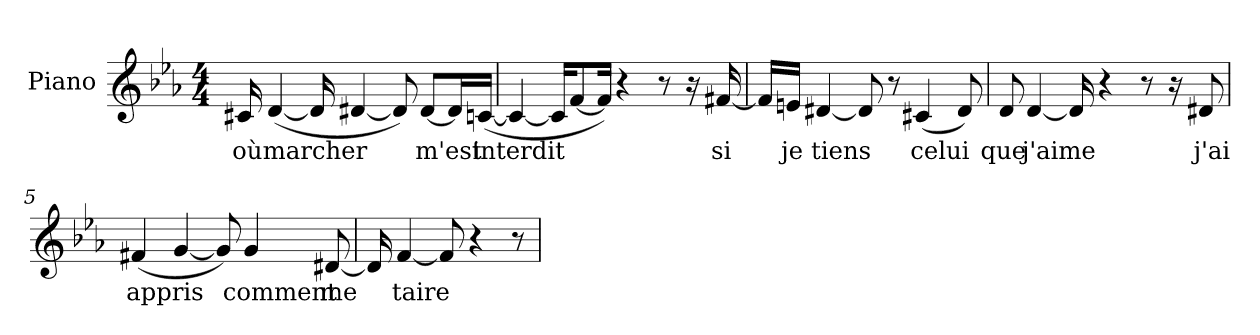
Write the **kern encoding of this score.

**kern	**text
*part1	*part1
*staff1	*staff1
*I"Piano	*
*I'Pno	*
*clefG2	*
*k[b-e-a-]	*
*c:	*
*M4/4	*
*MM129	*
=1	=1
16c#	où
([4d	marcher
16d]	.
[4d#	.
8d#])	.
[8d#/L	m'est
16d#/L]	.
([16c/JJ	interdit
=2	=2
4c_	.
16c/KL]	.
[8f/	.
16f/Jk])	.
4r	.
8r	.
16r	.
[16f#	si
=3	=3
16f#/LL]	.
16e/JJ	je
[4d#	tiens
8d#]	.
8r	.
(4c#	celui
8d#)	.
=4	=4
8d	que
[4d	j'aime
16d]	.
4r	.
8r	.
16r	.
8d#	j'ai
=5	=5
(4f#	appris
[4g	.
8g])	.
4g	comment
[8d#	me
=6	=6
16d#]	.
[4f	taire
8f]	.
4r	.
8r	.
=	=
*-	*-
